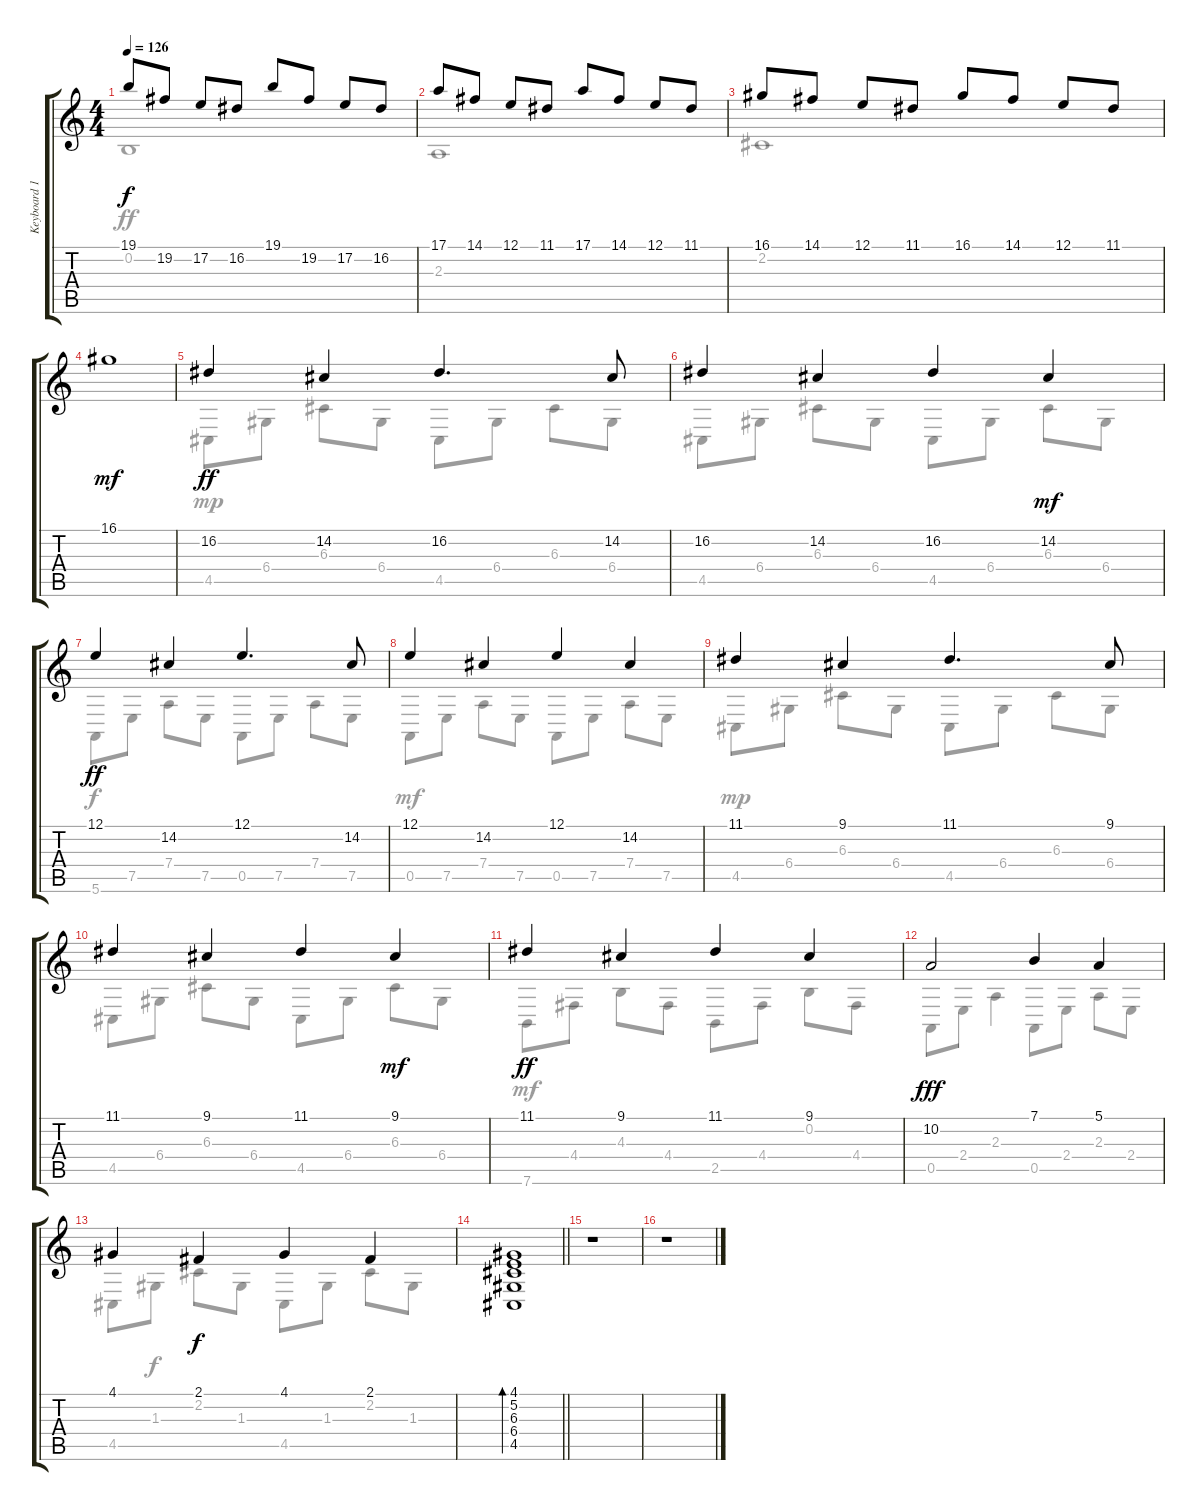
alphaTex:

\track ("Keyboard 1" "Keyboard 1") {instrument acousticgrandpiano}
\staff {score tabs}
\tuning (E4 B3 G3 D3 A2 E2) {hide}
\voice
\ts (4 4)
\tempo 126
\clef g2
\ks c
19.1.8{dy f} 19.2.8 17.2.8 16.2.8 19.1.8 19.2.8 17.2.8{beam Up} 16.2.8{beam Up} |
17.1.8 14.1.8 12.1.8 11.1.8 17.1.8 14.1.8 12.1.8{beam Up} 11.1.8{beam Up} |
16.1.8 14.1.8 12.1.8 11.1.8 16.1.8 14.1.8 12.1.8{beam Up} 11.1.8{beam Up} |
16.1.1{dy mf} |
16.2.4{dy ff} 14.2.4 16.2.4{d} 14.2.8 |
16.2.4 14.2.4 16.2.4 14.2.4{dy mf} |
12.1.4{dy ff} 14.2.4 12.1.4{d} 14.2.8 |
12.1.4 14.2.4 12.1.4 14.2.4 |
11.1.4 9.1.4 11.1.4{d} 9.1.8 |
11.1.4 9.1.4 11.1.4 9.1.4{dy mf} |
11.1.4{dy ff} 9.1.4 11.1.4 9.1.4 |
10.2.2{dy fff} 7.1.4 5.1.4 |
4.1.4 2.1.4{dy f} 4.1.4 2.1.4 |
\barLineRight lightlight
(4.1 5.2 6.3 6.4 4.5).1{bd 240} |
r.1 |
r.1
\voice
\clef g2
\ottava regular
\simile none
\ks c
0.2.1{dy ff} |
2.3.1 |
2.2.1 |
|
4.5.8{dy mp} 6.4.8 6.3.8 6.4.8 4.5.8 6.4.8 6.3.8 6.4.8 |
4.5.8 6.4.8 6.3.8 6.4.8 4.5.8 6.4.8 6.3.8 6.4.8 |
5.6.8{dy f} 7.5.8 7.4.8 7.5.8 0.5.8 7.5.8 7.4.8 7.5.8 |
0.5.8{dy mf} 7.5.8 7.4.8 7.5.8 0.5.8 7.5.8 7.4.8 7.5.8 |
4.5.8{dy mp} 6.4.8 6.3.8 6.4.8 4.5.8 6.4.8 6.3.8 6.4.8 |
4.5.8 6.4.8 6.3.8 6.4.8 4.5.8 6.4.8 6.3.8 6.4.8 |
7.6.8{dy mf} 4.4.8 4.3.8 4.4.8 2.5.8 4.4.8 0.2.8 4.4.8 |
0.5.8 2.4.8 2.3.4 0.5.8 2.4.8 2.3.8 2.4.8 |
4.5.8 1.3.8{dy f} 2.2.8 1.3.8 4.5.8 1.3.8 2.2.8 1.3.8 |
\barLineRight lightlight
|
|
